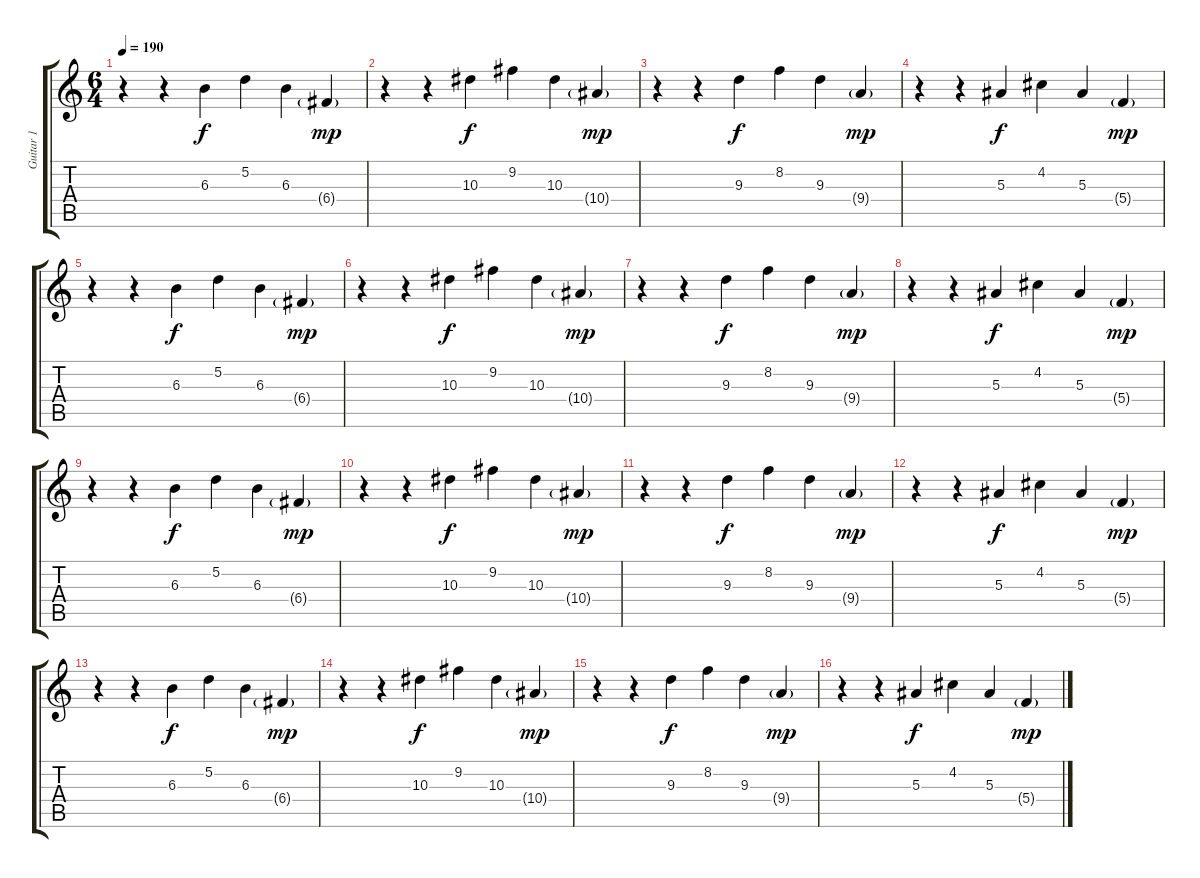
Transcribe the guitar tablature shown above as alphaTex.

\track ("Guitar 1" "Guitar 1") {instrument distortionguitar}
\staff {score tabs}
\tuning (D4 A3 F3 C3 G2 C2) {hide}
\ts (6 4)
\tempo 190
\clef g2
\ks c
r.4{dy f} r.4 6.3.4 5.2.4 6.3.4 6.4{g}.4{dy mp} |
r.4 r.4 10.3.4{dy f} 9.2.4 10.3.4 10.4{g}.4{dy mp} |
r.4 r.4 9.3.4{dy f} 8.2.4 9.3.4 9.4{g}.4{dy mp} |
r.4 r.4 5.3.4{dy f} 4.2.4 5.3.4 5.4{g}.4{dy mp} |
r.4 r.4 6.3.4{dy f} 5.2.4 6.3.4 6.4{g}.4{dy mp} |
r.4 r.4 10.3.4{dy f} 9.2.4 10.3.4 10.4{g}.4{dy mp} |
r.4 r.4 9.3.4{dy f} 8.2.4 9.3.4 9.4{g}.4{dy mp} |
r.4 r.4 5.3.4{dy f} 4.2.4 5.3.4 5.4{g}.4{dy mp} |
r.4 r.4 6.3.4{dy f} 5.2.4 6.3.4 6.4{g}.4{dy mp} |
r.4 r.4 10.3.4{dy f} 9.2.4 10.3.4 10.4{g}.4{dy mp} |
r.4 r.4 9.3.4{dy f} 8.2.4 9.3.4 9.4{g}.4{dy mp} |
r.4 r.4 5.3.4{dy f} 4.2.4 5.3.4 5.4{g}.4{dy mp} |
r.4 r.4 6.3.4{dy f} 5.2.4 6.3.4 6.4{g}.4{dy mp} |
r.4 r.4 10.3.4{dy f} 9.2.4 10.3.4 10.4{g}.4{dy mp} |
r.4 r.4 9.3.4{dy f} 8.2.4 9.3.4 9.4{g}.4{dy mp} |
r.4 r.4 5.3.4{dy f} 4.2.4 5.3.4 5.4{g}.4{dy mp}
